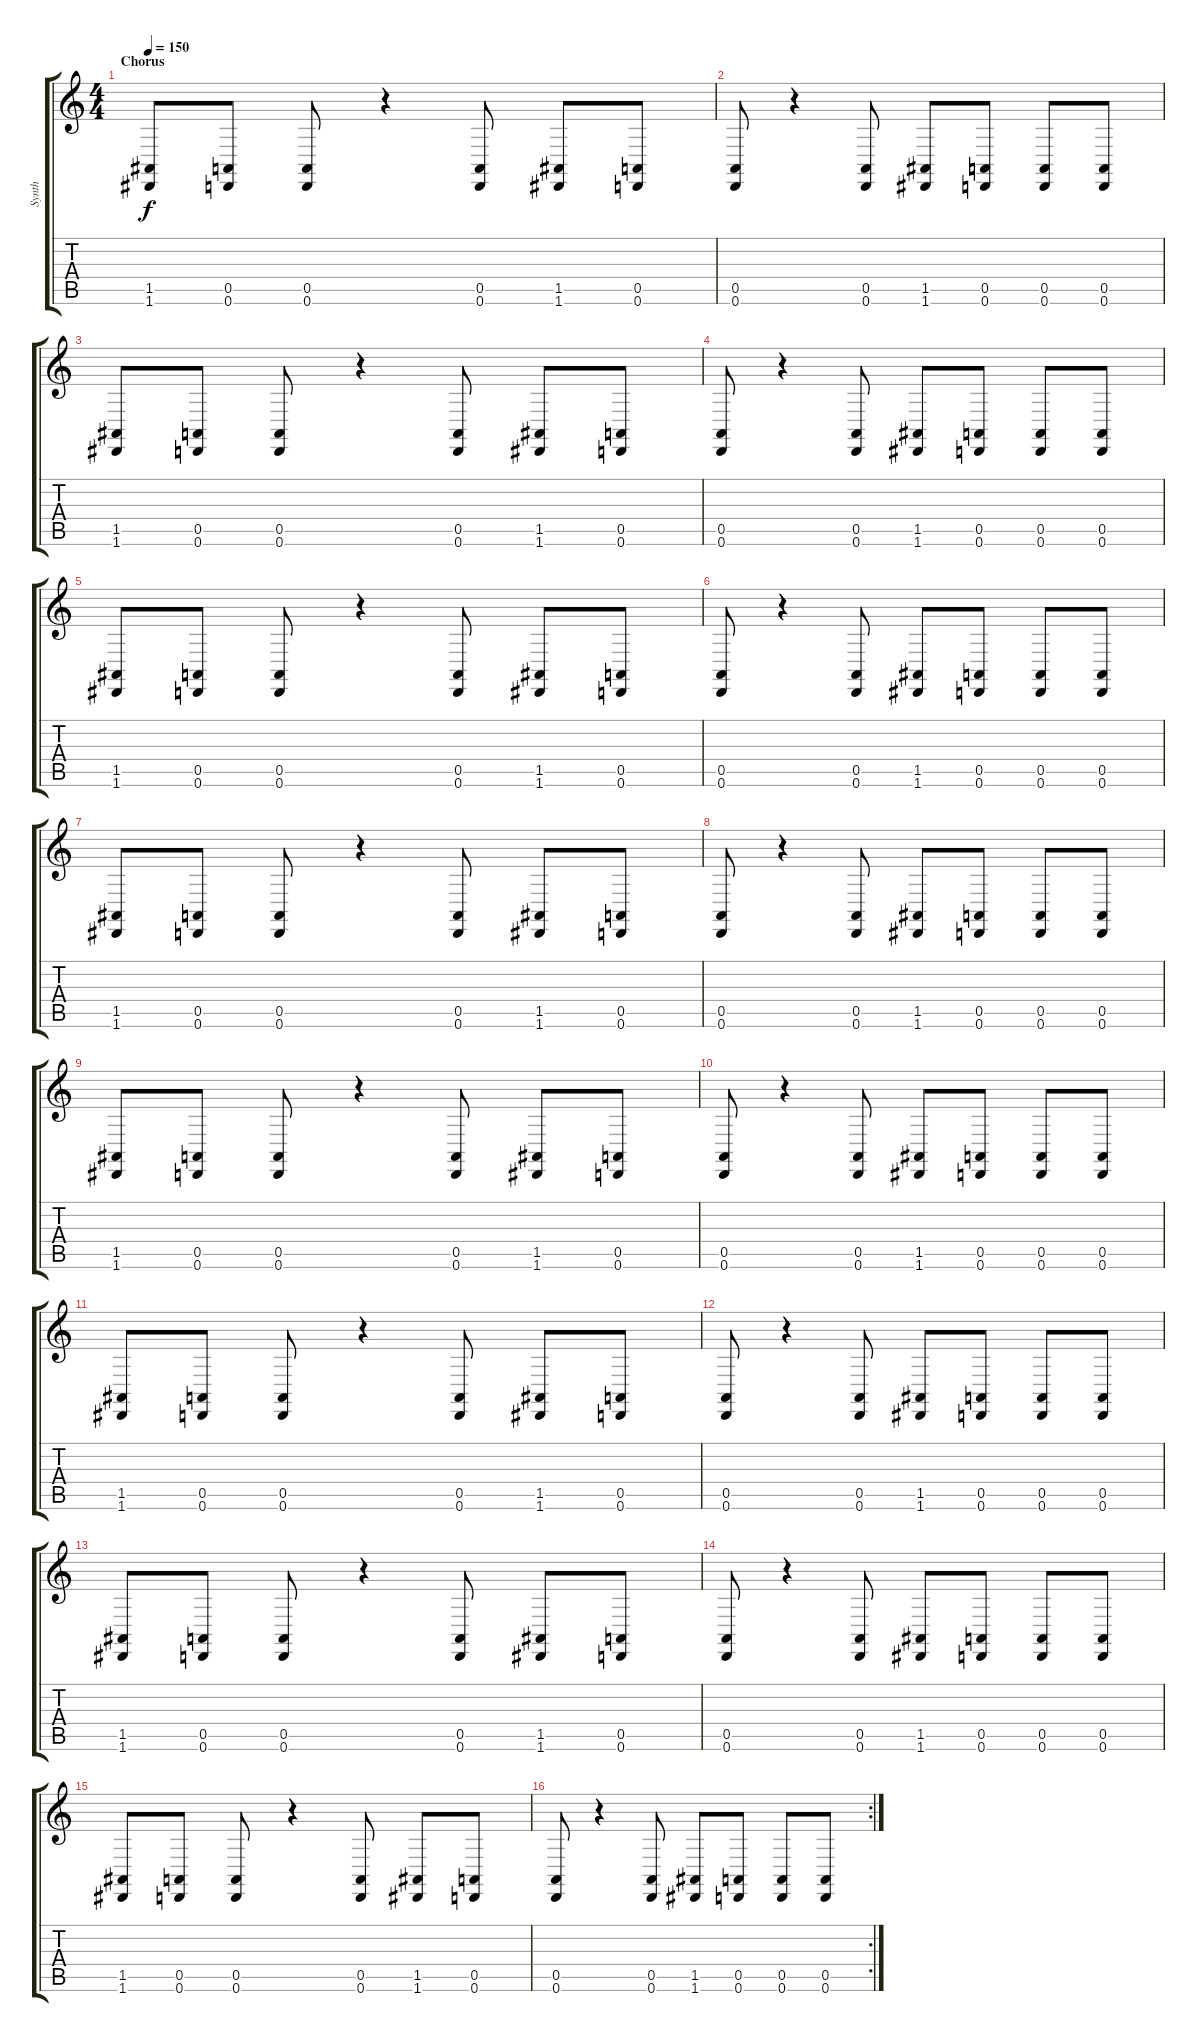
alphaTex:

\track ("Synth" "Synth") {instrument synthbrass1}
\staff {score tabs}
\tuning (E4 B3 G3 D3 A2 D2) {hide}
\ts (4 4)
\section ("" "Chorus")
\tempo 150
\clef g2
\ks c
(1.5 1.6).8{dy f} (0.5 0.6).8 (0.5 0.6).8 r.4 (0.5 0.6).8 (1.5 1.6).8 (0.5 0.6).8 |
(0.5 0.6).8 r.4 (0.5 0.6).8 (1.5 1.6).8 (0.5 0.6).8 (0.5 0.6).8 (0.5 0.6).8 |
(1.5 1.6).8 (0.5 0.6).8 (0.5 0.6).8 r.4 (0.5 0.6).8 (1.5 1.6).8 (0.5 0.6).8 |
(0.5 0.6).8 r.4 (0.5 0.6).8 (1.5 1.6).8 (0.5 0.6).8 (0.5 0.6).8 (0.5 0.6).8 |
(1.5 1.6).8 (0.5 0.6).8 (0.5 0.6).8 r.4 (0.5 0.6).8 (1.5 1.6).8 (0.5 0.6).8 |
(0.5 0.6).8 r.4 (0.5 0.6).8 (1.5 1.6).8 (0.5 0.6).8 (0.5 0.6).8 (0.5 0.6).8 |
(1.5 1.6).8 (0.5 0.6).8 (0.5 0.6).8 r.4 (0.5 0.6).8 (1.5 1.6).8 (0.5 0.6).8 |
(0.5 0.6).8 r.4 (0.5 0.6).8 (1.5 1.6).8 (0.5 0.6).8 (0.5 0.6).8 (0.5 0.6).8 |
(1.5 1.6).8 (0.5 0.6).8 (0.5 0.6).8 r.4 (0.5 0.6).8 (1.5 1.6).8 (0.5 0.6).8 |
(0.5 0.6).8 r.4 (0.5 0.6).8 (1.5 1.6).8 (0.5 0.6).8 (0.5 0.6).8 (0.5 0.6).8 |
(1.5 1.6).8 (0.5 0.6).8 (0.5 0.6).8 r.4 (0.5 0.6).8 (1.5 1.6).8 (0.5 0.6).8 |
(0.5 0.6).8 r.4 (0.5 0.6).8 (1.5 1.6).8 (0.5 0.6).8 (0.5 0.6).8 (0.5 0.6).8 |
(1.5 1.6).8 (0.5 0.6).8 (0.5 0.6).8 r.4 (0.5 0.6).8 (1.5 1.6).8 (0.5 0.6).8 |
(0.5 0.6).8 r.4 (0.5 0.6).8 (1.5 1.6).8 (0.5 0.6).8 (0.5 0.6).8 (0.5 0.6).8 |
(1.5 1.6).8 (0.5 0.6).8 (0.5 0.6).8 r.4 (0.5 0.6).8 (1.5 1.6).8 (0.5 0.6).8 |
\rc 2
(0.5 0.6).8 r.4 (0.5 0.6).8 (1.5 1.6).8 (0.5 0.6).8 (0.5 0.6).8 (0.5 0.6).8
